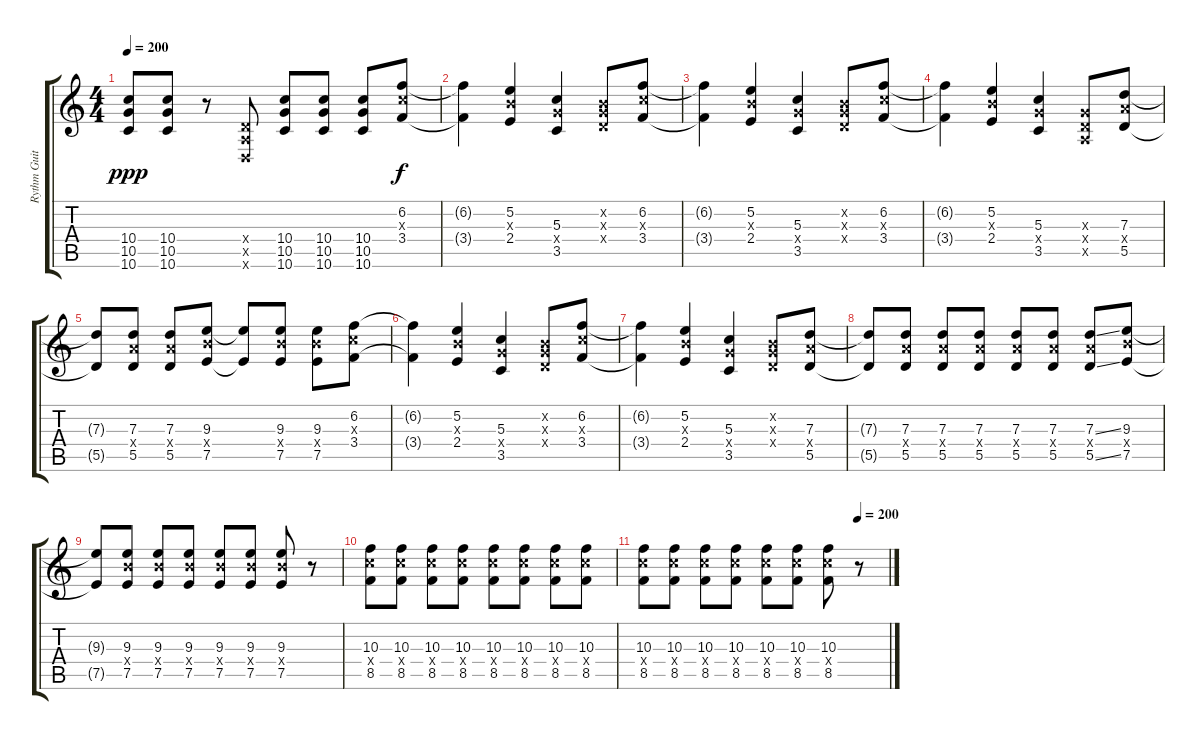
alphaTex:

\track ("Rythm Guitar" "Rythm Guit") {instrument distortionguitar}
\staff {score tabs}
\tuning (E4 B3 G3 D3 A2 D2) {hide}
\ts (4 4)
\tempo 200
\clef g2
\ks c
(10.4 10.5 10.6).8{dy ppp} (10.4 10.5 10.6).8 r.8 (0.4{x} 0.5{x} 0.6{x}).8 (10.4 10.5 10.6).8 (10.4 10.5 10.6).8 (10.4 10.5 10.6).8 (6.2 5.3{x} 3.4).8{dy f} |
(6.2{t} 3.4{t}).4 (5.2 4.3{x} 2.4).4 (5.3 5.4{x} 3.5).4 (0.2{x} 0.3{x} 0.4{x}).8 (6.2 5.3{x} 3.4).8 |
(6.2{t} 3.4{t}).4 (5.2 4.3{x} 2.4).4 (5.3 5.4{x} 3.5).4 (0.2{x} 0.3{x} 0.4{x}).8 (6.2 5.3{x} 3.4).8 |
(6.2{t} 3.4{t}).4 (5.2 4.3{x} 2.4).4 (5.3 5.4{x} 3.5).4 (0.3{x} 0.4{x} 0.5{x}).8 (7.3 7.4{x} 5.5).8 |
(7.3{t} 5.5{t}).8 (7.3 7.4{x} 5.5).8 (7.3 7.4{x} 5.5).8 (9.3 9.4{x} 7.5).8 (9.3{t} 7.5{t}).8 (9.3 9.4{x} 7.5).8 (9.3 9.4{x} 7.5).8 (6.2 5.3{x} 3.4).8 |
(6.2{t} 3.4{t}).4 (5.2 4.3{x} 2.4).4 (5.3 5.4{x} 3.5).4 (0.2{x} 0.3{x} 0.4{x}).8 (6.2 5.3{x} 3.4).8 |
(6.2{t} 3.4{t}).4 (5.2 4.3{x} 2.4).4 (5.3 5.4{x} 3.5).4 (0.2{x} 0.3{x} 0.4{x}).8 (7.3 7.4{x} 5.5).8 |
(7.3{t} 5.5{t}).8 (7.3 7.4{x} 5.5).8 (7.3 7.4{x} 5.5).8 (7.3 7.4{x} 5.5).8 (7.3 7.4{x} 5.5).8 (7.3 7.4{x} 5.5).8 (7.3{ss} 7.4{x} 5.5{ss}).8 (9.3 9.4{x} 7.5).8 |
(9.3{t} 7.5{t}).8 (9.3 9.4{x} 7.5).8 (9.3 9.4{x} 7.5).8 (9.3 9.4{x} 7.5).8 (9.3 9.4{x} 7.5).8 (9.3 9.4{x} 7.5).8 (9.3 9.4{x} 7.5).8 r.8 |
(10.3 10.4{x} 8.5).8 (10.3 10.4{x} 8.5).8 (10.3 10.4{x} 8.5).8 (10.3 10.4{x} 8.5).8 (10.3 10.4{x} 8.5).8 (10.3 10.4{x} 8.5).8 (10.3 10.4{x} 8.5).8 (10.3 10.4{x} 8.5).8 |
\tempo (200 0.875)
(10.3 10.4{x} 8.5).8 (10.3 10.4{x} 8.5).8 (10.3 10.4{x} 8.5).8 (10.3 10.4{x} 8.5).8 (10.3 10.4{x} 8.5).8 (10.3 10.4{x} 8.5).8 (10.3 10.4{x} 8.5).8 r.8
